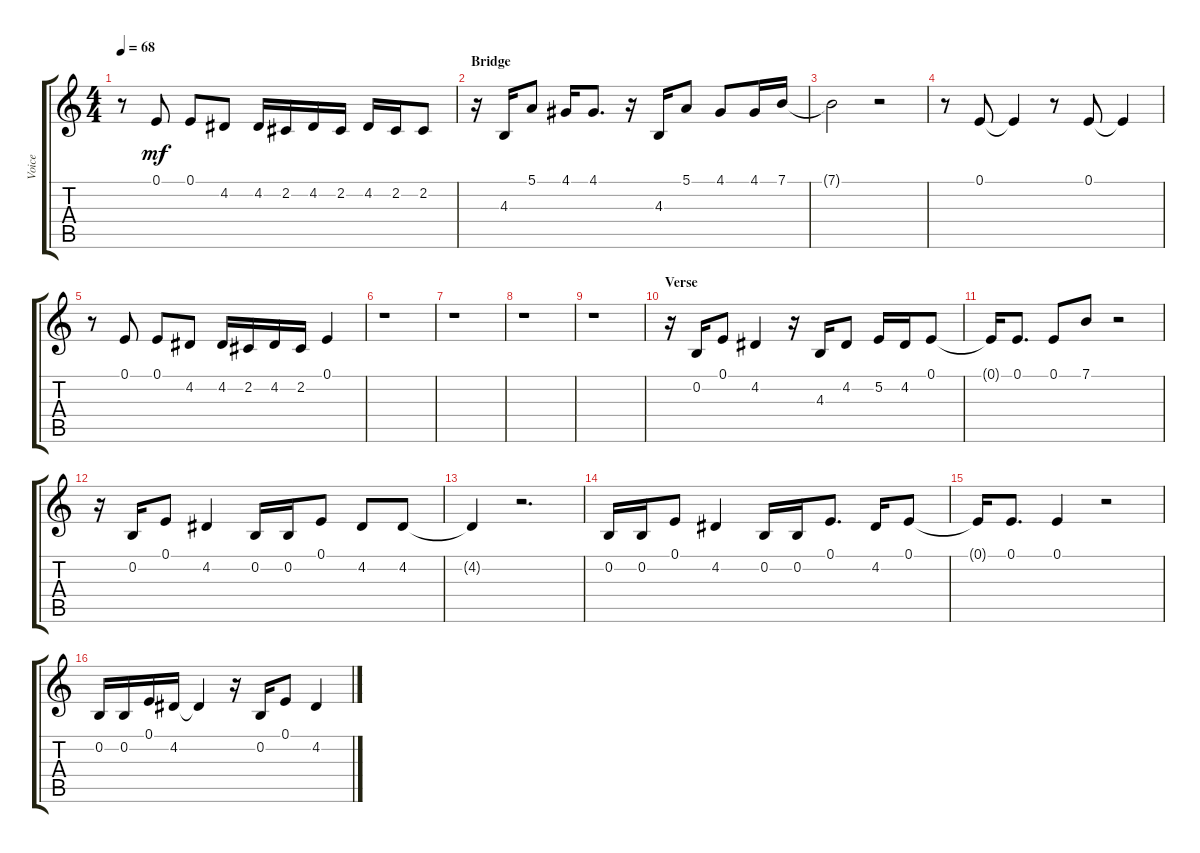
\track ("Voice" "Voice") {instrument altosax}
\staff {score tabs}
\tuning (E4 B3 G3 D3 A2 E2) {hide}
\ts (4 4)
\tempo 68
\clef g2
\ks aminor
r.8{dy mf} 0.1.8 0.1.8 4.2.8 4.2.16 2.2.16 4.2.16 2.2.16 4.2.16 2.2.16 2.2.8 |
\section ("" "Bridge")
r.16 4.3.16 5.1.8 4.1.16 4.1.8{d} r.16 4.3.16 5.1.8 4.1.8 4.1.16 7.1.16 |
7.1{t}.2 r.2 |
r.8 0.1.8 0.1{t}.4 r.8 0.1.8 0.1{t}.4 |
r.8 0.1.8 0.1.8 4.2.8 4.2.16 2.2.16 4.2.16 2.2.16 0.1.4 |
r.1 |
r.1 |
r.1 |
r.1 |
\section ("" "Verse")
r.16 0.2.16 0.1.8 4.2.4 r.16 4.3.16 4.2.8 5.2.16 4.2.16 0.1.8 |
0.1{t}.16 0.1.8{d} 0.1.8 7.1.8 r.2 |
r.16 0.2.16 0.1.8 4.2.4 0.2.16 0.2.16 0.1.8 4.2.8 4.2.8 |
4.2{t}.4 r.2{d} |
0.2.16 0.2.16 0.1.8 4.2.4 0.2.16 0.2.16 0.1.8{d} 4.2.16 0.1.8 |
0.1{t}.16 0.1.8{d} 0.1.4 r.2 |
0.2.16 0.2.16 0.1.16 4.2.16 4.2{t}.4 r.16 0.2.16 0.1.8 4.2.4
